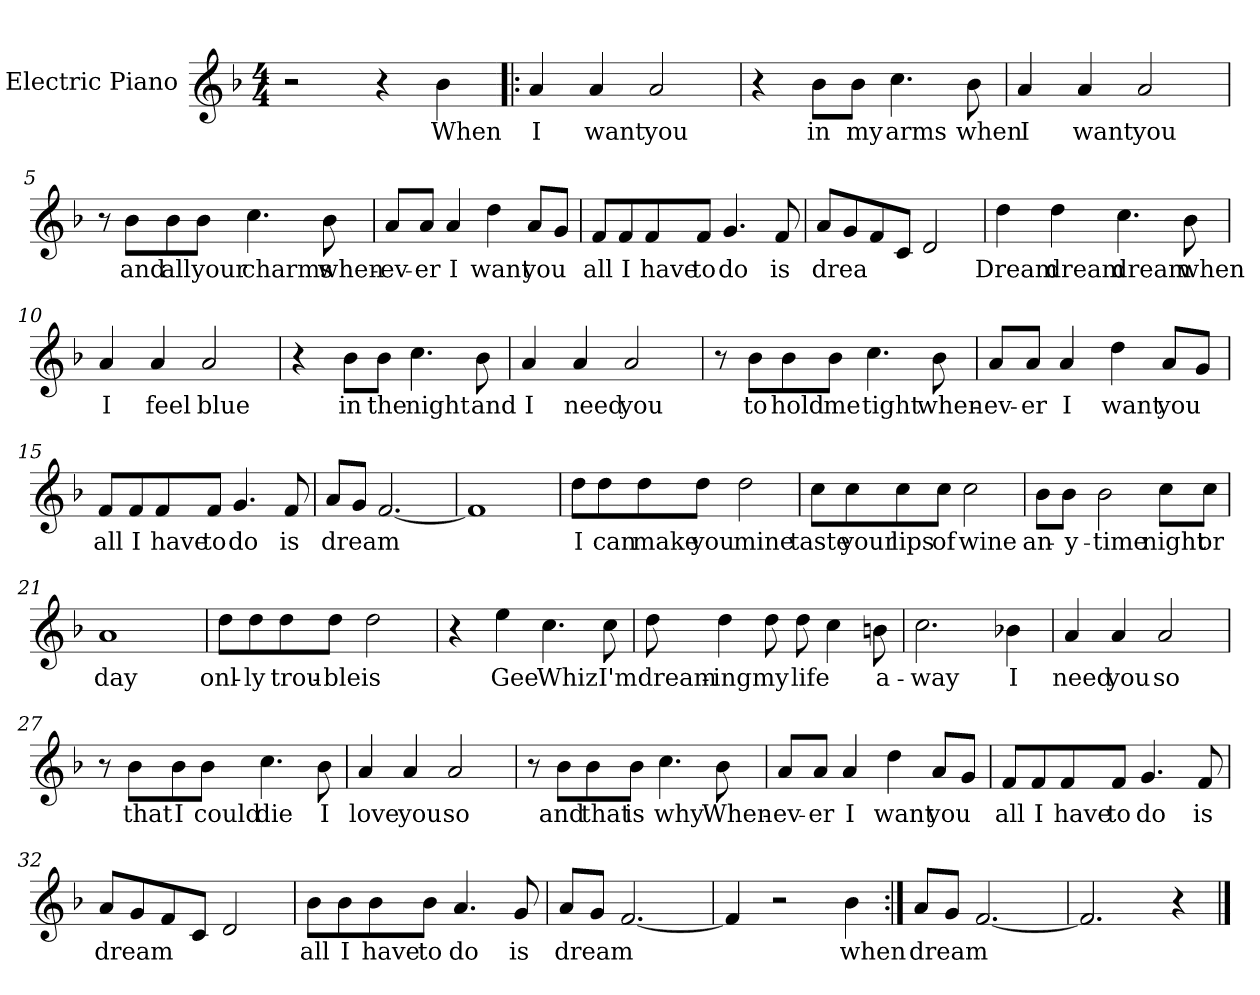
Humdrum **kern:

**kern	**text
*part1	*part1
*staff1	*staff1
*I"Electric Piano	*
*I'E.Pno	*
*clefG2	*
*k[b-]	*
*F:	*
*M4/4	*
=1	=1
2r	.
4r	.
4b-\	When
=2!|:	=2!|:
4a/	I
4a/	want
2a/	you
=3	=3
4r	.
8b-\L	in
8b-\J	my
4.cc\	arms
8b-\	when
=4	=4
4a/	I
4a/	want
2a/	you
!!LO:LB:g=z
=5	=5
8r	.
8b-\L	and
8b-\	all
8b-\J	your
4.cc\	charms
8b-\	when-
=6	=6
8a/L	-ev-
8a/J	-er
4a/	I
4dd\	want
8a/L	you
8g/J	.
=7	=7
8f/L	all
8f/	I
8f/	have
8f/J	to
4.g/	do
8f/	is
!!LO:LB:g=z
=8	=8
8a/L	drea
8g/	.
8f/	.
8c/J	.
2d/	.
=9	=9
4dd\	Dream
4dd\	dream
4.cc\	dream
8b-\	when
=10	=10
4a/	I
4a/	feel
2a/	blue
=11	=11
4r	.
8b-\L	in
8b-\J	the
4.cc\	night
8b-\	and
!!LO:LB:g=z
=12	=12
4a/	I
4a/	need
2a/	you
=13	=13
8r	.
8b-\L	to
8b-\	hold
8b-\J	me
4.cc\	tight
8b-\	when-
=14	=14
8a/L	-ev-
8a/J	-er
4a/	I
4dd\	want
8a/L	you
8g/J	.
!!LO:LB:g=z
=15	=15
8f/L	all
8f/	I
8f/	have
8f/J	to
4.g/	do
8f/	is
=16	=16
8a/L	dream
8g/J	.
[2.f/	.
=17	=17
1f]	.
=18	=18
8dd\L	I
8dd\	can
8dd\	make
8dd\J	you
2dd\	mine
!!LO:LB:g=z
=19	=19
8cc\L	taste
8cc\	your
8cc\	lips
8cc\J	of
2cc\	wine
=20	=20
8b-\L	an-
8b-\J	-y-
2b-\	-time
8cc\L	night
8cc\J	or
=21	=21
1a	day
=22	=22
8dd\L	onl-
8dd\	-ly
8dd\	trou-
8dd\J	-ble
2dd\	is
!!LO:LB:g=z
=23	=23
4r	.
4ee\	Gee
4.cc\	Whiz
8cc\	I'm
=24	=24
8dd\	dream-
4dd\	-ing
8dd\	my
8dd\	life
4cc\	.
8bn\	a-
=25	=25
2.cc\	-way
4b-X\	I
=26	=26
4a/	need
4a/	you
2a/	so
!!LO:LB:g=z
=27	=27
8r	.
8b-\L	that
8b-\	I
8b-\J	could
4.cc\	die
8b-\	I
=28	=28
4a/	love
4a/	you
2a/	so
=29	=29
8r	.
8b-\L	and
8b-\	that
8b-\J	is
4.cc\	why
8b-\	When-
!!LO:PB:g=z
=30	=30
8a/L	-ev-
8a/J	-er
4a/	I
4dd\	want
8a/L	you
8g/J	.
=31	=31
8f/L	all
8f/	I
8f/	have
8f/J	to
4.g/	do
8f/	is
=32	=32
8a/L	dream
8g/	.
8f/	.
8c/J	.
2d/	.
!!LO:LB:g=z
=33	=33
8b-\L	all
8b-\	I
8b-\	have
8b-\J	to
4.a/	do
8g/	is
=34	=34
8a/L	dream
8g/J	.
[2.f/	.
=35	=35
4f/]	.
2r	.
4b-\	when
=36:|!	=36:|!
8a/L	dream
8g/J	.
[2.f/	.
=37	=37
2.f/]	.
4r	.
==	==
*-	*-
